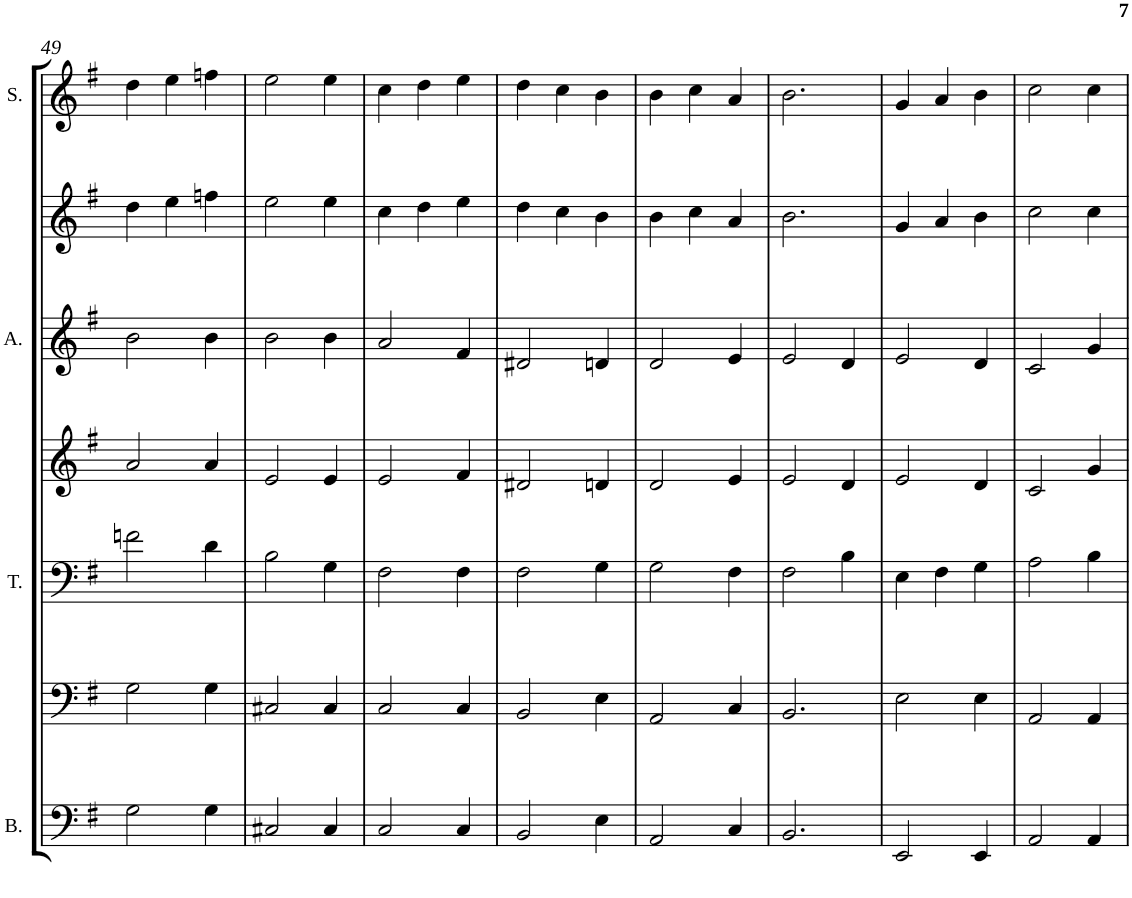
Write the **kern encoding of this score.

**kern	**kern	**kern	**kern	**kern	**kern	**kern
*part7	*part6	*part5	*part4	*part3	*part2	*part1
*staff7	*staff6	*staff5	*staff4	*staff3	*staff2	*staff1
*I"Bass	*	*I"Tenor	*	*I"Alto	*I"Piano	*I"Soprano
*I'B.	*	*I'T.	*	*I'A.	*	*I'S.
!!LO:PB:g=z
*clefF4	*clefF4	*clefF4	*clefG2	*clefG2	*clefG2	*clefG2
*k[f#]	*k[f#]	*k[f#]	*k[f#]	*k[f#]	*k[f#]	*k[f#]
*G:	*G:	*G:	*G:	*G:	*G:	*G:
*M3/4	*M3/4	*M3/4	*M3/4	*M3/4	*M3/4	*M3/4
=49	=49	=49	=49	=49	=49	=49
2G\	2G\	2fn\	2a/	2b\	4dd\	4dd\
.	.	.	.	.	4ee\	4ee\
4G\	4G\	4d\	4a/	4b\	4ffn\	4ffn\
=50	=50	=50	=50	=50	=50	=50
2C#X/	2C#X/	2B\	2e/	2b\	2ee\	2ee\
4C#/	4C#/	4G\	4e/	4b\	4ee\	4ee\
=51	=51	=51	=51	=51	=51	=51
2C/	2C/	2F#\	2e/	2a/	4cc\	4cc\
.	.	.	.	.	4dd\	4dd\
4C/	4C/	4F#\	4f#/	4f#/	4ee\	4ee\
=52	=52	=52	=52	=52	=52	=52
2BB/	2BB/	2F#\	2d#X/	2d#X/	4dd\	4dd\
.	.	.	.	.	4cc\	4cc\
4E\	4E\	4G\	4dn/	4dn/	4b\	4b\
=53	=53	=53	=53	=53	=53	=53
2AA/	2AA/	2G\	2d/	2d/	4b\	4b\
.	.	.	.	.	4cc\	4cc\
4C/	4C/	4F#\	4e/	4e/	4a/	4a/
=54	=54	=54	=54	=54	=54	=54
2.BB/	2.BB/	2F#\	2e/	2e/	2.b\	2.b\
.	.	4B\	4d/	4d/	.	.
=55	=55	=55	=55	=55	=55	=55
2EE/	2E\	4E\	2e/	2e/	4g/	4g/
.	.	4F#\	.	.	4a/	4a/
4EE/	4E\	4G\	4d/	4d/	4b\	4b\
=56	=56	=56	=56	=56	=56	=56
2AA/	2AA/	2A\	2c/	2c/	2cc\	2cc\
4AA/	4AA/	4B\	4g/	4g/	4cc\	4cc\
=	=	=	=	=	=	=
*-	*-	*-	*-	*-	*-	*-
